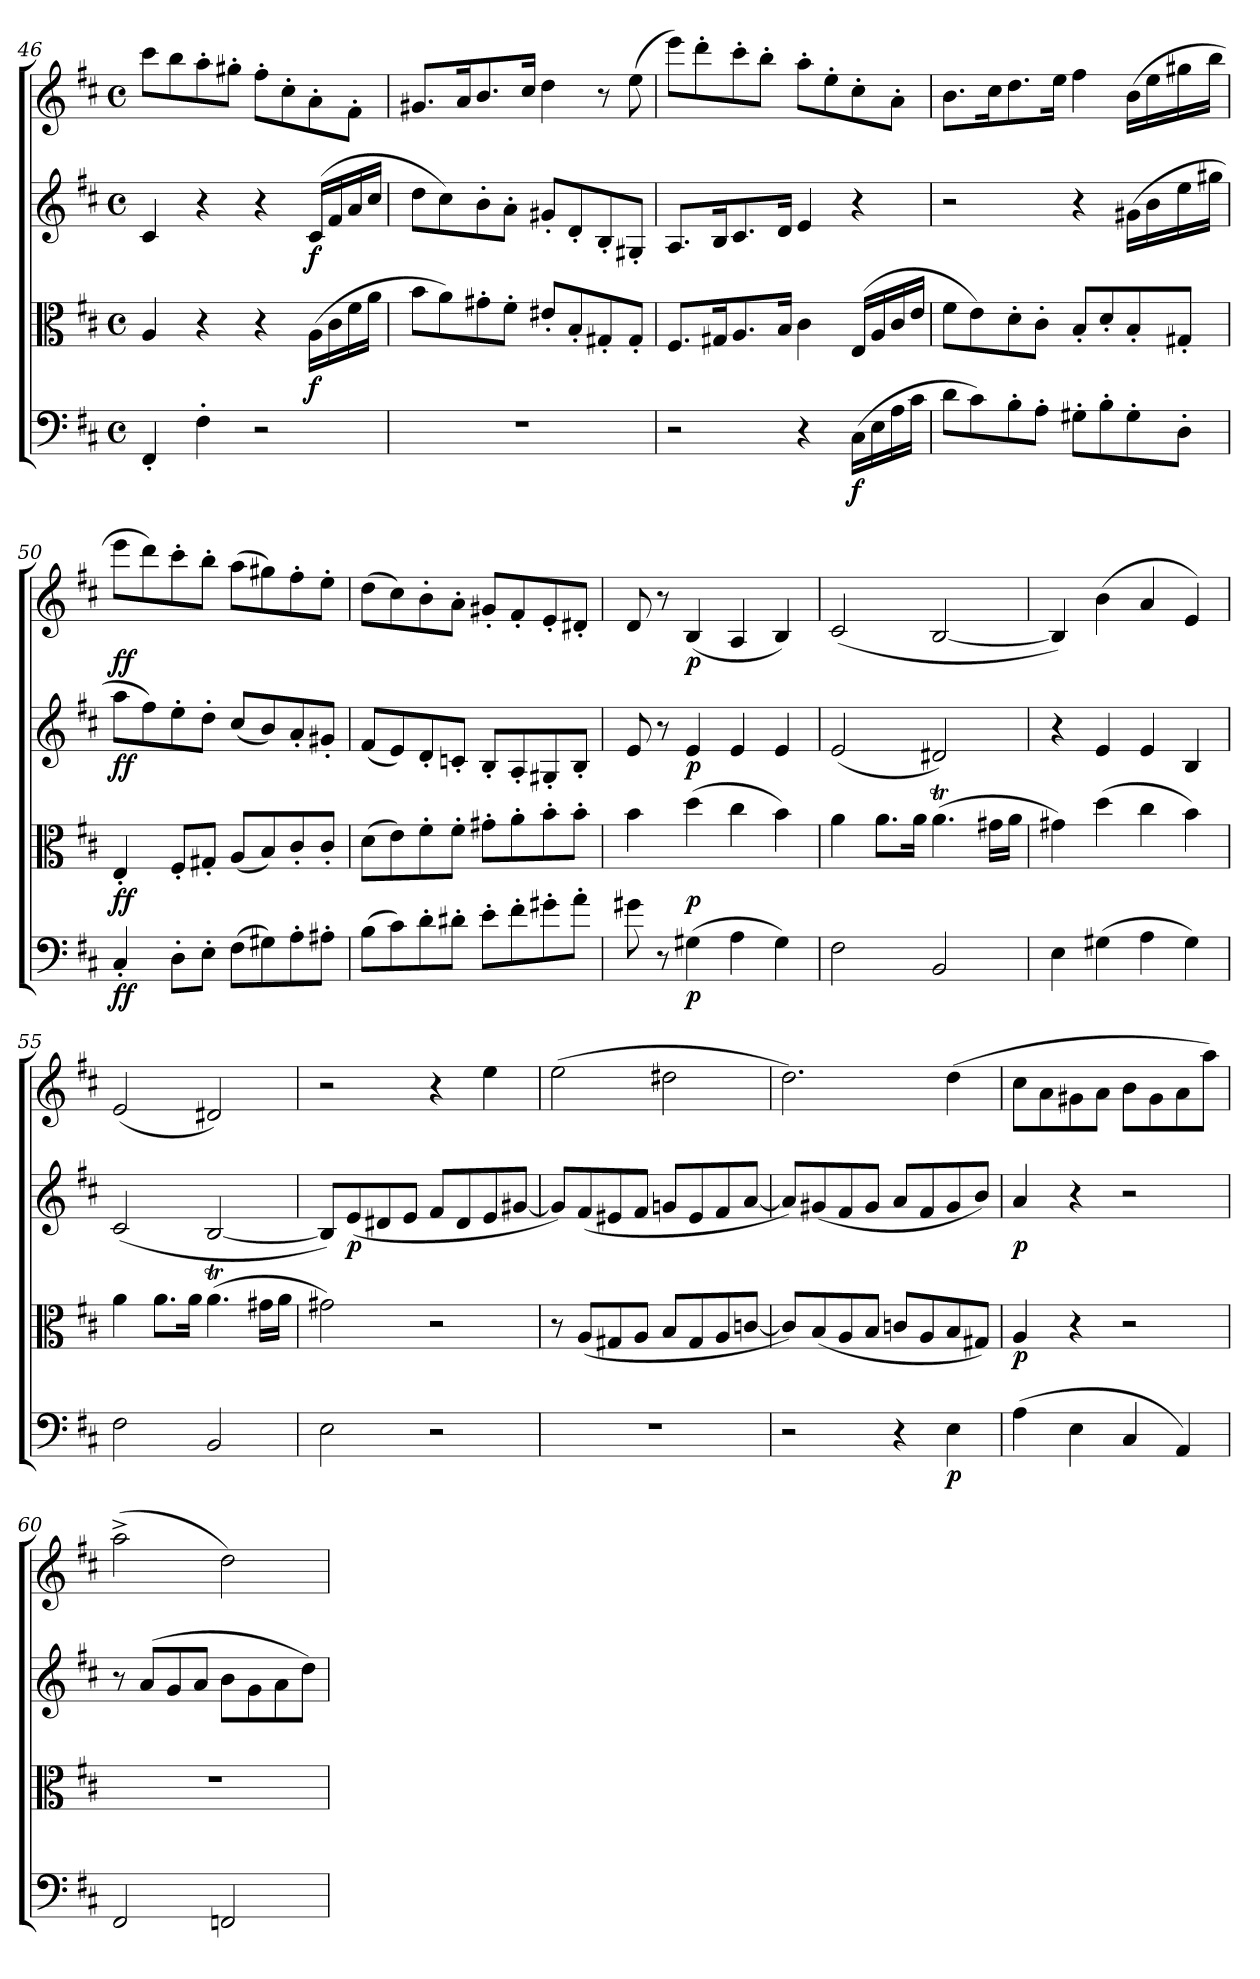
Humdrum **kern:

**kern	**dynam	**kern	**dynam	**kern	**dynam	**kern	**dynam
*part4	*part4	*part3	*part3	*part2	*part2	*part1	*part1
*staff4	*staff4	*staff3	*staff3	*staff2	*staff2	*staff1	*staff1
!!LO:PB:g=z
*clefF4	*	*clefC3	*	*clefG2	*	*clefG2	*
*k[f#c#]	*	*k[f#c#]	*	*k[f#c#]	*	*k[f#c#]	*
*M4/4	*	*M4/4	*	*M4/4	*	*M4/4	*
*met(c)	*	*met(c)	*	*met(c)	*	*met(c)	*
=46	=46	=46	=46	=46	=46	=46	=46
4FF#'/	.	4A/	.	4c#/	.	8ccc#\L	.
.	.	.	.	.	.	8bb\	.
4F#'\	.	4r	.	4r	.	8aa'\	.
.	.	.	.	.	.	8gg#X'\J	.
2r	.	4r	.	4r	.	8ff#'\L	.
.	.	.	.	.	.	8cc#'\	.
!	!	!	!LO:DY:b	!	!LO:DY:b	!	!
.	.	(>16A\LL	f	(<16c#/LL	f	8a'\	.
.	.	16c#\	.	16f#/	.	.	.
.	.	16f#\	.	16a/	.	8f#'\J	.
.	.	16a\JJ	.	16cc#/JJ	.	.	.
=47	=47	=47	=47	=47	=47	=47	=47
1r	.	8b\L	.	8dd\L	.	8.g#X/L	.
.	.	8a\)	.	8cc#\)	.	.	.
.	.	.	.	.	.	16a/K	.
.	.	8g#X'\	.	8b'\	.	8.b/	.
.	.	8f#'\J	.	8a'\J	.	.	.
.	.	.	.	.	.	16cc#/Jk	.
.	.	8e#X'/L	.	8g#X'/L	.	4dd\	.
.	.	8B'/	.	8d'/	.	.	.
.	.	8G#X'/	.	8B'/	.	8r	.
.	.	8G#'/J	.	8G#X'/J	.	(>8ee\	.
=48	=48	=48	=48	=48	=48	=48	=48
2r	.	8.F#/L	.	8.A/L	.	8eee\L)	.
.	.	.	.	.	.	8ddd'\	.
.	.	16G#X/K	.	16B/K	.	.	.
.	.	8.A/	.	8.c#/	.	8ccc#'\	.
.	.	.	.	.	.	8bb'\J	.
.	.	16B/Jk	.	16d/Jk	.	.	.
4r	.	4c#\	.	4e/	.	8aa'\L	.
.	.	.	.	.	.	8ee'\	.
!	!LO:DY:b	!	!	!	!	!	!
(>16C#\LL	f	(<16E/LL	.	4r	.	8cc#'\	.
16E\	.	16A/	.	.	.	.	.
16A\	.	16c#/	.	.	.	8a'\J	.
16c#\JJ	.	16e/JJ	.	.	.	.	.
=49	=49	=49	=49	=49	=49	=49	=49
8d\L	.	8f#\L	.	2r	.	8.b\L	.
8c#\)	.	8e\)	.	.	.	.	.
.	.	.	.	.	.	16cc#\K	.
8B'\	.	8d'\	.	.	.	8.dd\	.
8A'\J	.	8c#'\J	.	.	.	.	.
.	.	.	.	.	.	16ee\Jk	.
8G#X'\L	.	8B'/L	.	4r	.	4ff#\	.
8B'\	.	8d'/	.	.	.	.	.
8G#'\	.	8B'/	.	(>16g#X\LL	.	(>16b\LL	.
.	.	.	.	16b\	.	16ee\	.
8D'\J	.	8G#X'/J	.	16ee\	.	16gg#X\	.
.	.	.	.	16gg#X\JJ	.	16bb\JJ	.
!!LO:LB:g=z
=50	=50	=50	=50	=50	=50	=50	=50
!	!LO:DY:b	!	!LO:DY:b	!	!LO:DY:b	!	!LO:DY:b
4C#'/	ff	4E'/	ff	8aa\L	ff	8eee\L	ff
.	.	.	.	8ff#\)	.	8ddd\)	.
8D'\L	.	8F#'/L	.	8ee'\	.	8ccc#'\	.
8E'\J	.	8G#X'/J	.	8dd'\J	.	8bb'\J	.
(>8F#\L	.	(<8A/L	.	(<8cc#/L	.	(>8aa\L	.
8G#X\)	.	8B/)	.	8b/)	.	8gg#X\)	.
8A'\	.	8c#'/	.	8a'/	.	8ff#'\	.
8A#X'\J	.	8c#'/J	.	8g#X'/J	.	8ee'\J	.
=51	=51	=51	=51	=51	=51	=51	=51
(>8B\L	.	(>8d\L	.	(<8f#/L	.	(>8dd\L	.
8c#\)	.	8e\)	.	8e/)	.	8cc#\)	.
8d'\	.	8f#'\	.	8d'/	.	8b'\	.
8d#X'\J	.	8f#'\J	.	8cn'/J	.	8a'\J	.
8e'\L	.	8g#X'\L	.	8B'/L	.	8g#X'/L	.
8f#'\	.	8a'\	.	8A'/	.	8f#'/	.
8g#X'\	.	8b'\	.	8G#X'/	.	8e'/	.
8a'\J	.	8b'\J	.	8B'/J	.	8d#X'/J	.
=52	=52	=52	=52	=52	=52	=52	=52
8g#X\	.	4b\	.	8e/	.	8d/	.
8r	.	.	.	8r	.	8r	.
!	!LO:DY:b	!	!LO:DY:b	!	!LO:DY:b	!	!LO:DY:b
(>4G#X\	p	(>4dd\	p	4e/	p	(<4B/	p
4A\	.	4cc#\	.	4e/	.	4A/	.
4G#\)	.	4b\)	.	4e/	.	4B/)	.
=53	=53	=53	=53	=53	=53	=53	=53
2F#\	.	4a\	.	(<2e/	.	(<2c#/	.
.	.	8.a\L	.	.	.	.	.
.	.	16a\Jk	.	.	.	.	.
2BB/	.	(>4.aT\	.	2d#X/)	.	[2B/	.
.	.	16g#X\LL	.	.	.	.	.
.	.	16a\JJ	.	.	.	.	.
=54	=54	=54	=54	=54	=54	=54	=54
4E\	.	4g#X\)	.	4r	.	4B/])	.
(>4G#X\	.	(>4dd\	.	4e/	.	(>4b\	.
4A\	.	4cc#\	.	4e/	.	4a/	.
4G#\)	.	4b\)	.	4B/	.	4e/)	.
!!LO:LB:g=z
=55	=55	=55	=55	=55	=55	=55	=55
2F#\	.	4a\	.	(<2c#/	.	(<2e/	.
.	.	8.a\L	.	.	.	.	.
.	.	16a\Jk	.	.	.	.	.
2BB/	.	(>4.aT\	.	[2B/	.	2d#X/)	.
.	.	16g#X\LL	.	.	.	.	.
.	.	16a\JJ	.	.	.	.	.
!!LO:PB:g=z
=56	=56	=56	=56	=56	=56	=56	=56
2E\	.	2g#X\)	.	8B/L])	.	2r	.
!	!	!	!	!	!LO:DY:b	!	!
.	.	.	.	(<8e/	p	.	.
.	.	.	.	8d#X/	.	.	.
.	.	.	.	8e/J	.	.	.
2r	.	2r	.	8f#/L	.	4r	.
.	.	.	.	8d#/	.	.	.
.	.	.	.	8e/	.	4ee\	.
.	.	.	.	[8g#X/J	.	.	.
=57	=57	=57	=57	=57	=57	=57	=57
1r	.	8r	.	8g#/L])	.	(>2ee\	.
.	.	(<8A/L	.	(<8f#/	.	.	.
.	.	8G#X/	.	8e#X/	.	.	.
.	.	8A/J	.	8f#/J	.	.	.
.	.	8B/L	.	8gn/L	.	2dd#X\	.
.	.	8G#/	.	8e#/	.	.	.
.	.	8A/	.	8f#/	.	.	.
.	.	[8cn/J	.	[8a/J	.	.	.
=58	=58	=58	=58	=58	=58	=58	=58
2r	.	8c/L])	.	8a/L])	.	2.dd\)	.
.	.	(<8B/	.	(<8g#X/	.	.	.
.	.	8A/	.	8f#/	.	.	.
.	.	8B/J	.	8g#/J	.	.	.
4r	.	8cn/L	.	8a/L	.	.	.
.	.	8A/	.	8f#/	.	.	.
!	!LO:DY:b	!	!	!	!	!	!
4E\	p	8B/	.	8g#/	.	(>4dd\	.
.	.	8G#X/J)	.	8b/J)	.	.	.
=59	=59	=59	=59	=59	=59	=59	=59
!	!	!	!LO:DY:b	!	!LO:DY:b	!	!
(>4A\	.	4A/	p	4a/	p	8cc#\L	.
.	.	.	.	.	.	8a\	.
4E\	.	4r	.	4r	.	8g#X\	.
.	.	.	.	.	.	8a\J	.
4C#/	.	2r	.	2r	.	8b\L	.
.	.	.	.	.	.	8g#\	.
4AA/)	.	.	.	.	.	8a\	.
.	.	.	.	.	.	8aa\J)	.
=60	=60	=60	=60	=60	=60	=60	=60
2FF#/	.	1r	.	8r	.	(>2aa^\	.
.	.	.	.	(>8a/L	.	.	.
.	.	.	.	8g/	.	.	.
.	.	.	.	8a/J	.	.	.
2FFn/	.	.	.	8b\L	.	2dd\)	.
.	.	.	.	8g\	.	.	.
.	.	.	.	8a\	.	.	.
.	.	.	.	8dd\J)	.	.	.
=	=	=	=	=	=	=	=
*-	*-	*-	*-	*-	*-	*-	*-
